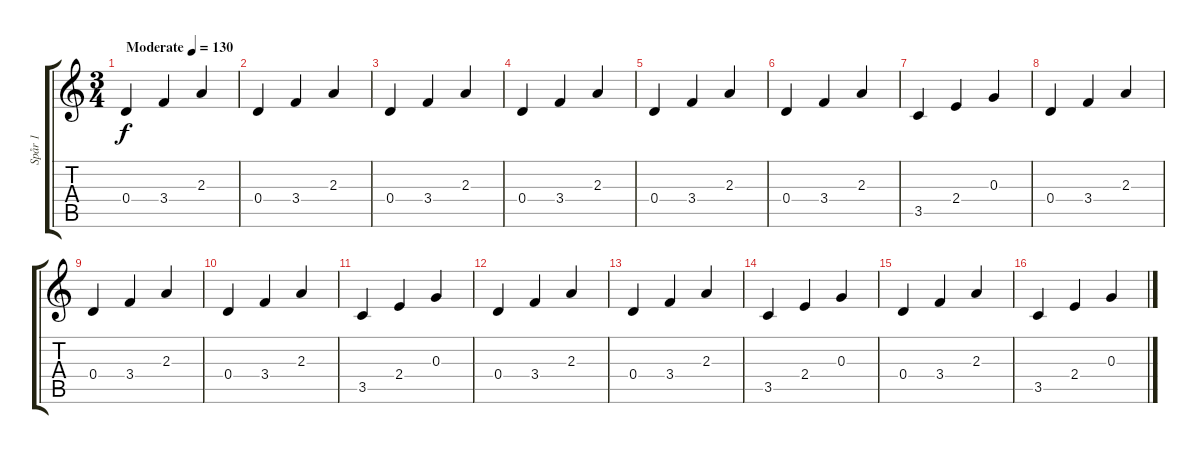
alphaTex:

\track ("Spår 1" "Spår 1") {instrument acousticguitarnylon}
\staff {score tabs}
\tuning (E4 B3 G3 D3 A2 E2) {hide}
\ts (3 4)
\tempo (130 "Moderate")
\clef g2
\ks c
0.4.4{dy f instrument acousticguitarnylon} 3.4.4 2.3.4 |
0.4.4 3.4.4 2.3.4 |
0.4.4 3.4.4 2.3.4 |
0.4.4 3.4.4 2.3.4 |
0.4.4 3.4.4 2.3.4 |
0.4.4 3.4.4 2.3.4 |
3.5.4 2.4.4 0.3.4 |
0.4.4 3.4.4 2.3.4 |
0.4.4 3.4.4 2.3.4 |
0.4.4 3.4.4 2.3.4 |
3.5.4 2.4.4 0.3.4 |
0.4.4 3.4.4 2.3.4 |
0.4.4 3.4.4 2.3.4 |
3.5.4 2.4.4 0.3.4 |
0.4.4 3.4.4 2.3.4 |
3.5.4 2.4.4 0.3.4
